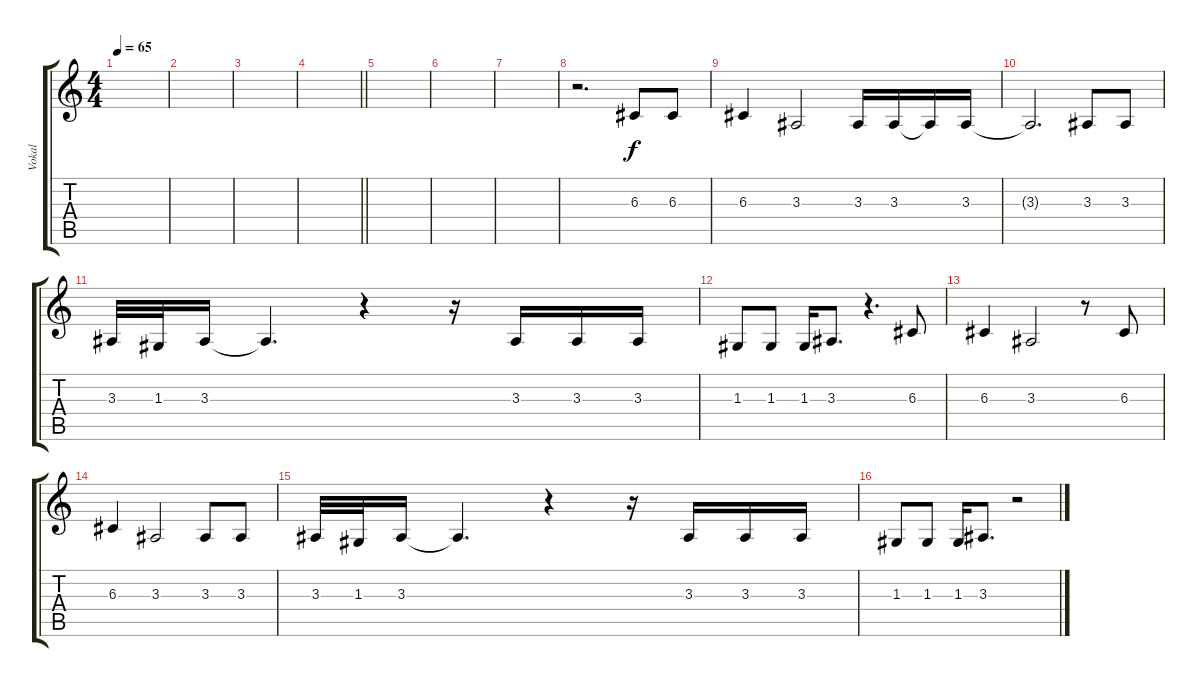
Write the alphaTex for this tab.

\track ("Vokal" "Vokal") {instrument trumpet}
\staff {score tabs}
\tuning (E4 B3 G3 D3 A2 E2) {hide}
\ts (4 4)
\tempo 65
\clef g2
\ks c
|
|
|
\barLineRight lightlight
|
|
|
|
r.2{d} 6.3.8 6.3.8 |
6.3.4 3.3.2 3.3.16 3.3.16 3.3{t}.16 3.3.16 |
3.3{t}.2{d} 3.3.8 3.3.8 |
3.3.32 1.3.32 3.3.16 3.3{t}.4{d} r.4 r.16 3.3.16 3.3.16 3.3.16 |
1.3.8 1.3.8 1.3.16 3.3.8{d} r.4{d} 6.3.8 |
6.3.4 3.3.2 r.8 6.3.8 |
6.3.4 3.3.2 3.3.8 3.3.8 |
3.3.32 1.3.32 3.3.16 3.3{t}.4{d} r.4 r.16 3.3.16 3.3.16 3.3.16 |
1.3.8 1.3.8 1.3.16 3.3.8{d} r.2
